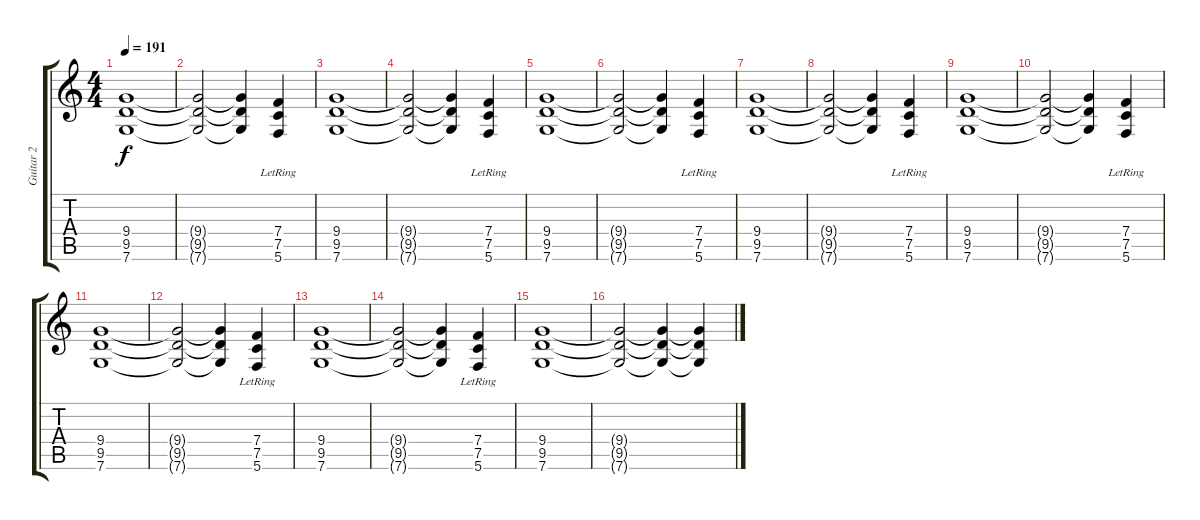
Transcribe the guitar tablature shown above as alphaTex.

\track ("Guitar 2" "Guitar 2") {instrument distortionguitar}
\staff {score tabs}
\tuning (C4 G3 Eb3 Bb2 F2 C2) {hide}
\ts (4 4)
\tempo 191
\clef g2
\ks c
(9.4 9.5 7.6).1{dy f} |
(9.4{t} 9.5{t} 7.6{t}).2 (9.4{t} 9.5{t} 7.6{t}).4 (7.4{lr} 7.5{lr} 5.6{lr}).4 |
(9.4 9.5 7.6).1 |
(9.4{t} 9.5{t} 7.6{t}).2 (9.4{t} 9.5{t} 7.6{t}).4 (7.4{lr} 7.5{lr} 5.6{lr}).4 |
(9.4 9.5 7.6).1 |
(9.4{t} 9.5{t} 7.6{t}).2 (9.4{t} 9.5{t} 7.6{t}).4 (7.4{lr} 7.5{lr} 5.6{lr}).4 |
(9.4 9.5 7.6).1 |
(9.4{t} 9.5{t} 7.6{t}).2 (9.4{t} 9.5{t} 7.6{t}).4 (7.4{lr} 7.5{lr} 5.6{lr}).4 |
(9.4 9.5 7.6).1 |
(9.4{t} 9.5{t} 7.6{t}).2 (9.4{t} 9.5{t} 7.6{t}).4 (7.4{lr} 7.5{lr} 5.6{lr}).4 |
(9.4 9.5 7.6).1 |
(9.4{t} 9.5{t} 7.6{t}).2 (9.4{t} 9.5{t} 7.6{t}).4 (7.4{lr} 7.5{lr} 5.6{lr}).4 |
(9.4 9.5 7.6).1 |
(9.4{t} 9.5{t} 7.6{t}).2 (9.4{t} 9.5{t} 7.6{t}).4 (7.4{lr} 7.5{lr} 5.6{lr}).4 |
(9.4 9.5 7.6).1 |
(9.4{t} 9.5{t} 7.6{t}).2 (9.4{t} 9.5{t} 7.6{t}).4 (9.4{t} 9.5{t} 7.6{t}).4
